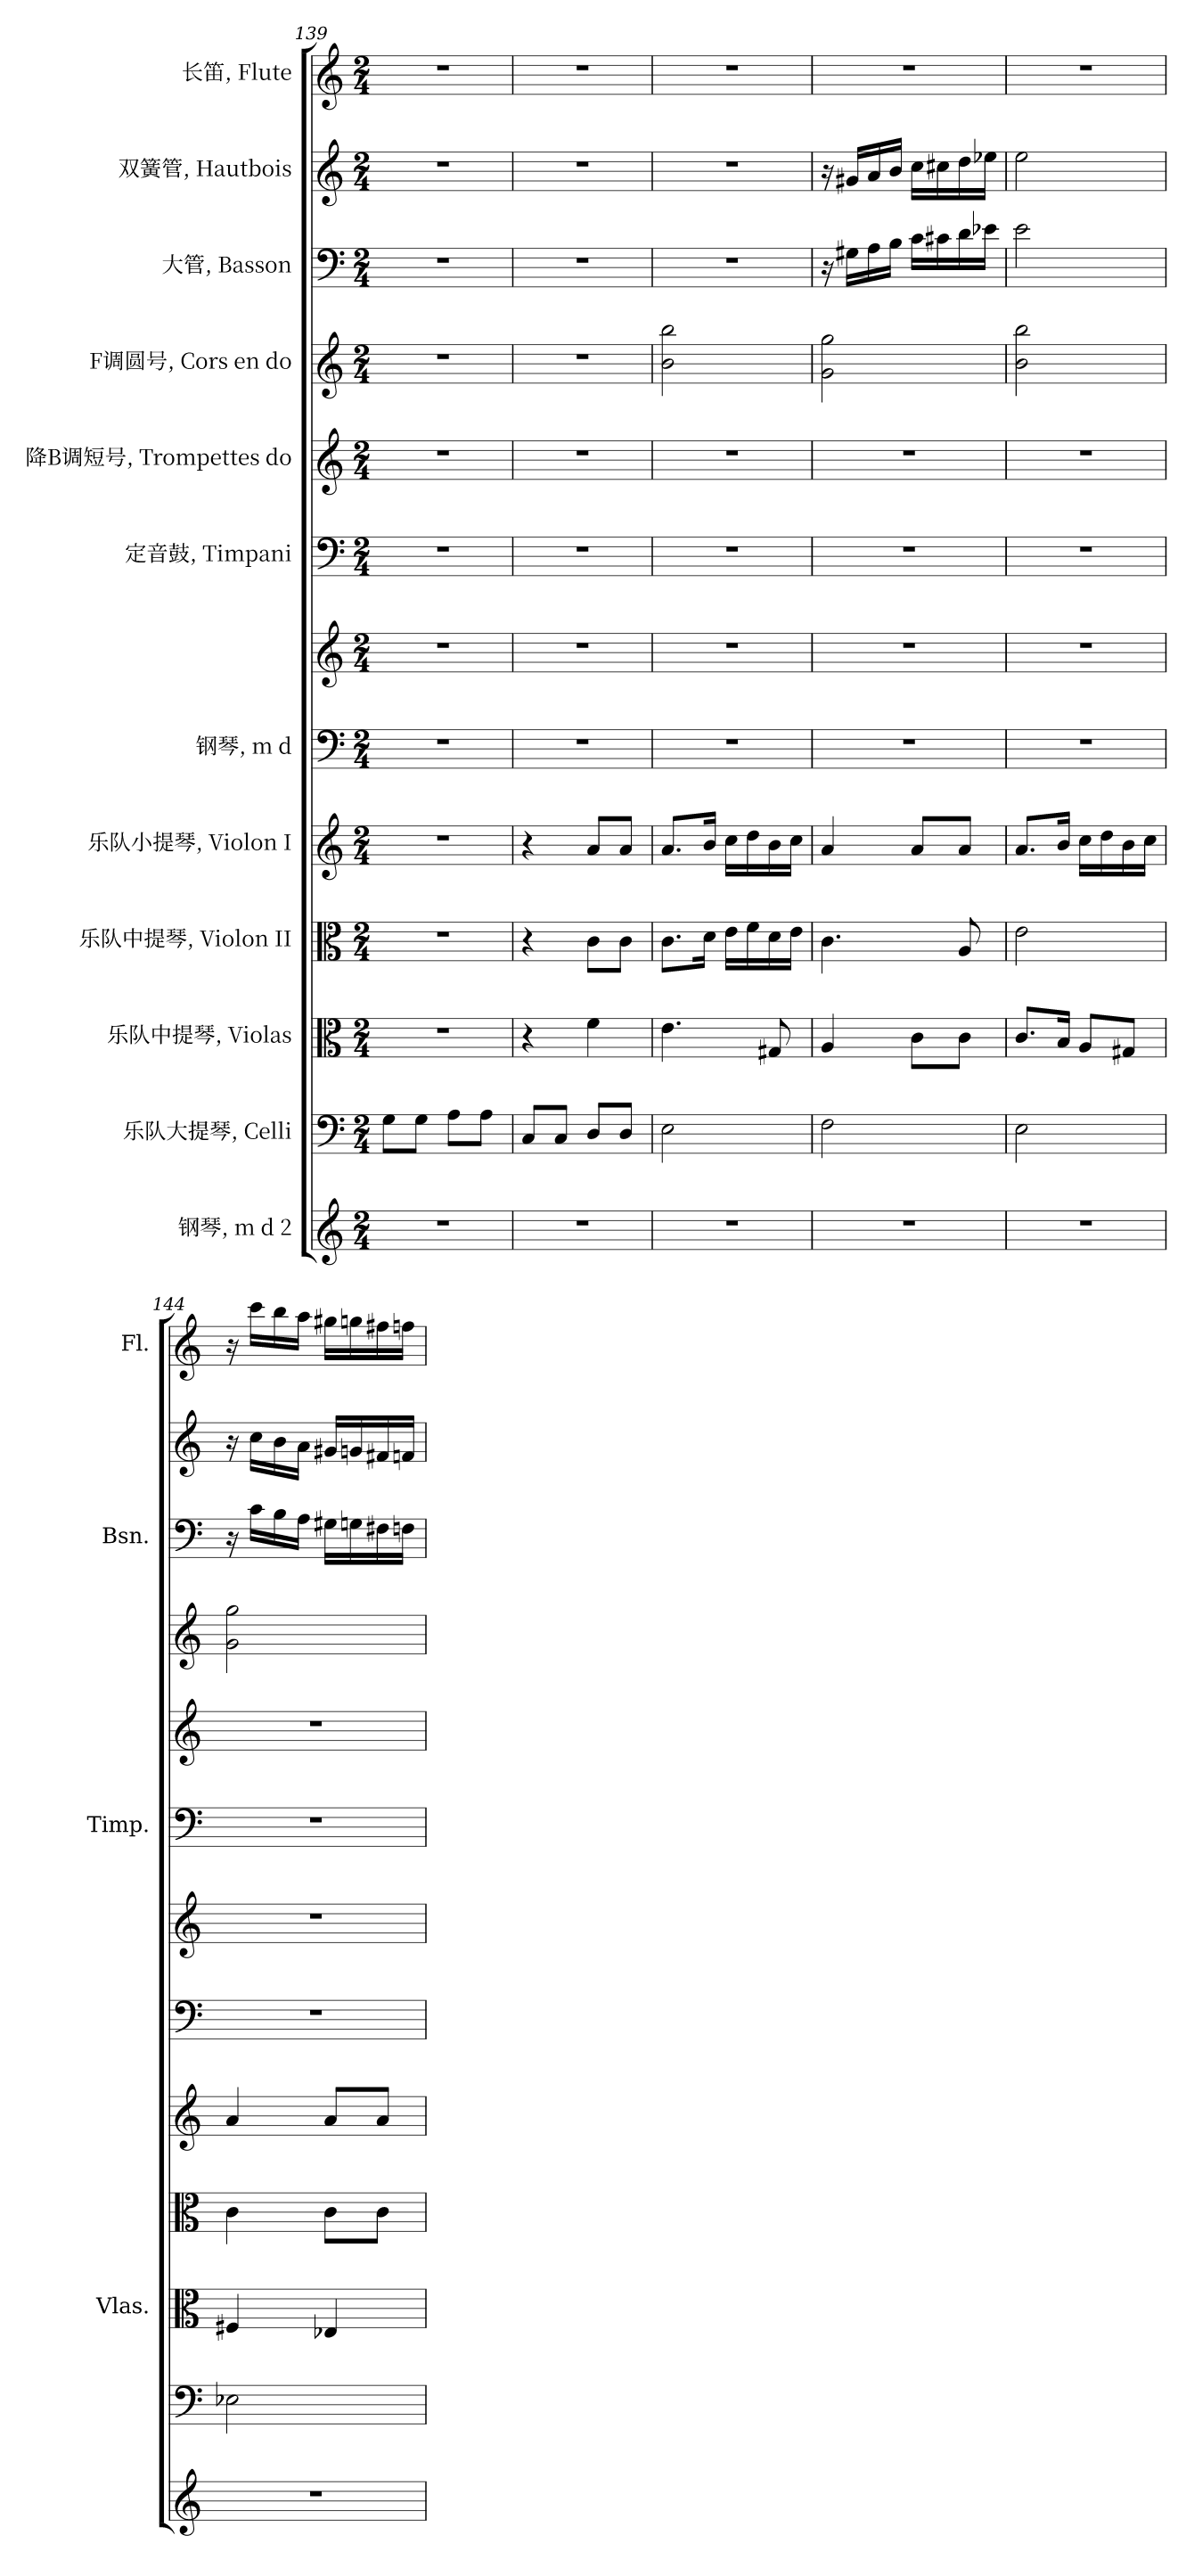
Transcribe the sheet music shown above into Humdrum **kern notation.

**kern	**kern	**kern	**kern	**kern	**kern	**kern	**kern	**kern	**kern	**kern	**kern	**kern
*part12	*part11	*part10	*part9	*part8	*part7	*part7	*part6	*part5	*part4	*part3	*part2	*part1
*staff13	*staff12	*staff11	*staff10	*staff9	*staff8	*staff7	*staff6	*staff5	*staff4	*staff3	*staff2	*staff1
*I"钢琴, m d 2	*I"乐队大提琴, Celli	*I"乐队中提琴, Violas	*I"乐队中提琴, Violon II	*I"乐队小提琴, Violon I	*I"钢琴, m d	*	*I"定音鼓, Timpani	*I"降B调短号, Trompettes do	*I"F调圆号, Cors en do	*I"大管, Basson	*I"双簧管, Hautbois	*I"长笛, Flute
*	*	*I'Vlas.	*	*	*	*	*I'Timp.	*	*	*I'Bsn.	*	*I'Fl.
*clefG2	*clefF4	*clefC3	*clefC3	*clefG2	*clefF4	*clefG2	*clefF4	*clefG2	*clefG2	*clefF4	*clefG2	*clefG2
*	*	*	*	*	*	*	*	*ITrd1c2	*ITrd4c7	*	*	*
*k[]	*k[]	*k[]	*k[]	*k[]	*k[]	*k[]	*k[]	*k[b-e-]	*k[b-]	*k[]	*k[]	*k[]
*M2/4	*M2/4	*M2/4	*M2/4	*M2/4	*M2/4	*M2/4	*M2/4	*M2/4	*M2/4	*M2/4	*M2/4	*M2/4
=139	=139	=139	=139	=139	=139	=139	=139	=139	=139	=139	=139	=139
2r	8G\L	2r	2r	2r	2r	2r	2r	2r	2r	2r	2r	2r
.	8G\J	.	.	.	.	.	.	.	.	.	.	.
.	8A\L	.	.	.	.	.	.	.	.	.	.	.
.	8A\J	.	.	.	.	.	.	.	.	.	.	.
=140	=140	=140	=140	=140	=140	=140	=140	=140	=140	=140	=140	=140
2r	8C/L	4r	4r	4r	2r	2r	2r	2r	2r	2r	2r	2r
.	8C/J	.	.	.	.	.	.	.	.	.	.	.
.	8D/L	4f\	8c\L	8a/L	.	.	.	.	.	.	.	.
.	8D/J	.	8c\J	8a/J	.	.	.	.	.	.	.	.
!!LO:PB:g=z
=141	=141	=141	=141	=141	=141	=141	=141	=141	=141	=141	=141	=141
2r	2E\	4.e\	8.c\L	8.a/L	2r	2r	2r	2r	2e\ 2ee\	2r	2r	2r
.	.	.	16d\Jk	16b/Jk	.	.	.	.	.	.	.	.
.	.	.	16e\LL	16cc\LL	.	.	.	.	.	.	.	.
.	.	.	16f\	16dd\	.	.	.	.	.	.	.	.
.	.	8G#X/	16d\	16b\	.	.	.	.	.	.	.	.
.	.	.	16e\JJ	16cc\JJ	.	.	.	.	.	.	.	.
=142	=142	=142	=142	=142	=142	=142	=142	=142	=142	=142	=142	=142
2r	2F\	4A/	4.c\	4a/	2r	2r	2r	2r	2c\ 2cc\	16r	16r	2r
.	.	.	.	.	.	.	.	.	.	16G#X\LL	16g#X/LL	.
.	.	.	.	.	.	.	.	.	.	16A\	16a/	.
.	.	.	.	.	.	.	.	.	.	16B\JJ	16b/JJ	.
.	.	8c\L	.	8a/L	.	.	.	.	.	16c\LL	16cc\LL	.
.	.	.	.	.	.	.	.	.	.	16c#X\	16cc#X\	.
.	.	8c\J	8A/	8a/J	.	.	.	.	.	16d\	16dd\	.
.	.	.	.	.	.	.	.	.	.	16e-X\JJ	16ee-X\JJ	.
=143	=143	=143	=143	=143	=143	=143	=143	=143	=143	=143	=143	=143
2r	2E\	8.c/L	2e\	8.a/L	2r	2r	2r	2r	2e\ 2ee\	2e\	2ee\	2r
.	.	16B/Jk	.	16b/Jk	.	.	.	.	.	.	.	.
.	.	8A/L	.	16cc\LL	.	.	.	.	.	.	.	.
.	.	.	.	16dd\	.	.	.	.	.	.	.	.
.	.	8G#X/J	.	16b\	.	.	.	.	.	.	.	.
.	.	.	.	16cc\JJ	.	.	.	.	.	.	.	.
=144	=144	=144	=144	=144	=144	=144	=144	=144	=144	=144	=144	=144
2r	2E-X\	4F#X/	4c\	4a/	2r	2r	2r	2r	2c\ 2cc\	16r	16r	16r
.	.	.	.	.	.	.	.	.	.	16c\LL	16cc\LL	16ccc\LL
.	.	.	.	.	.	.	.	.	.	16B\	16b\	16bb\
.	.	.	.	.	.	.	.	.	.	16A\JJ	16a\JJ	16aa\JJ
.	.	4E-X/	8c\L	8a/L	.	.	.	.	.	16G#X\LL	16g#X/LL	16gg#X\LL
.	.	.	.	.	.	.	.	.	.	16Gn\	16gn/	16ggn\
.	.	.	8c\J	8a/J	.	.	.	.	.	16F#X\	16f#X/	16ff#X\
.	.	.	.	.	.	.	.	.	.	16Fn\JJ	16fn/JJ	16ffn\JJ
=	=	=	=	=	=	=	=	=	=	=	=	=
*-	*-	*-	*-	*-	*-	*-	*-	*-	*-	*-	*-	*-
